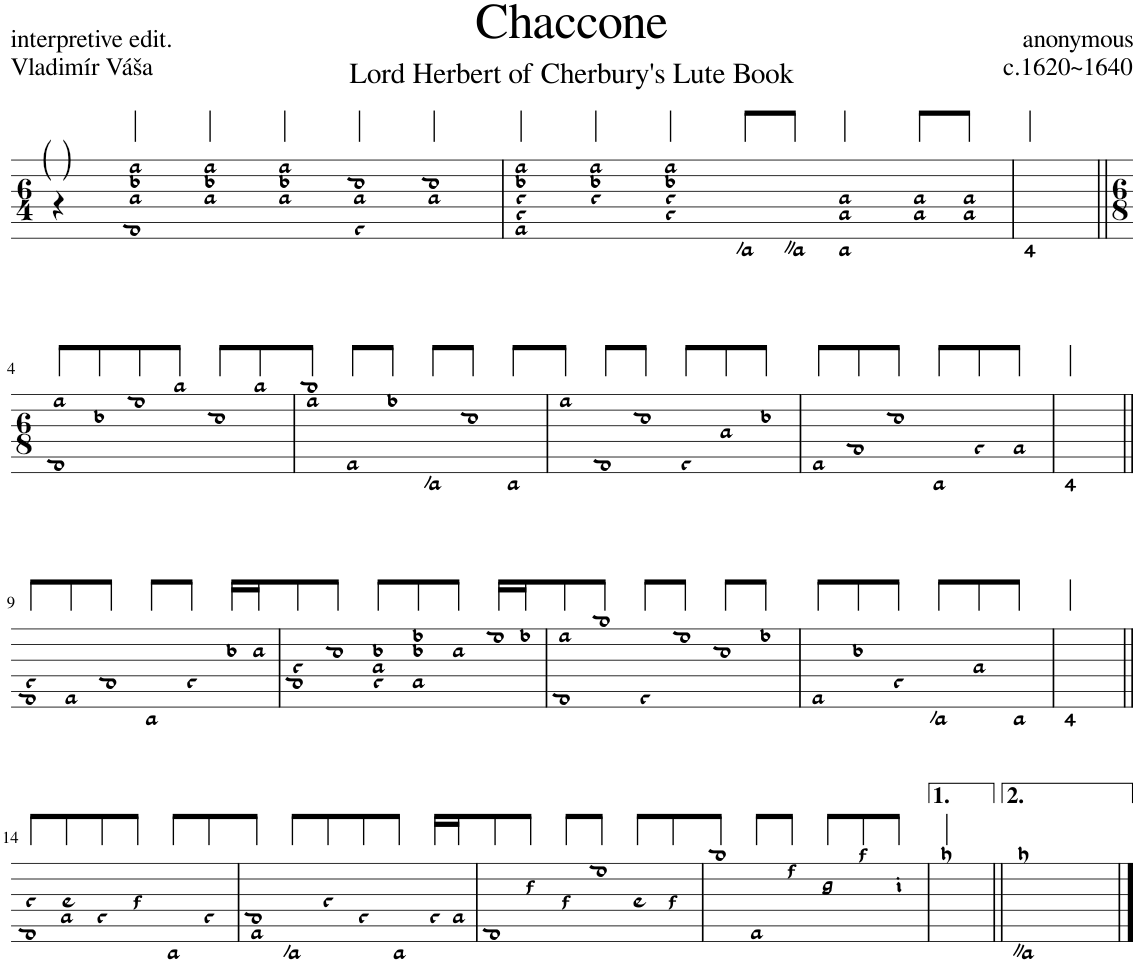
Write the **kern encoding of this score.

**kern
*part1
*staff1
*I"Arciloutna
*I'A. lout.
*stria6
*k[b-e-]
*M6/4
=1
4r
4BB-/ 4F/ 4B-/ 4d/
4F/ 4B-/ 4d/
4F/ 4B-/ 4d/
4AA/ 4F/ 4c/
4F/ 4c/
=2
4GG/ 4D/ 4G/ 4B-/ 4d/
4G/ 4B-/ 4d/
4D/ 4G/ 4B-/ 4d/
8EE-/L
8DD/J
4FF/ 4C/ 4F/
8C/ 8F/L
8C/ 8F/J
=3
4BBB-/
!!LO:LB:g=z
=4||
*M6/8
8BB-/ 8d/L
8B-/
8f/
8g/J
8c/L
8g/
=5
8d/ 8b-/J
8GG/L
8e-/J
8EE-/L
8c/J
8FF/L
=6
8d/J
8BB-/L
8c/J
8AA/L
8F/
8B-/J
=7
8GG/L
8E-/
8c/J
8FF/L
8D/
8C/J
=8
4BBB-/
!!LO:LB:g=z
=9||
8BB-/ 8D/L
8GG/
8E-/J
8FF/L
8D/J
16B-/LL
16A/J
=10
8E-/ 8G/
8c/J
8D/ 8F/ 8B-/L
8C/ 8B-/ 8e-/
8A/J
16f/LL
16e-/J
=11
8BB-/ 8d/
8b-/J
8AA/L
8f/J
8c/L
8e-/J
=12
8GG/L
8B-/
8D/J
8EE-/L
8F/
8FF/J
=13
4BBB-/
!!LO:LB:g=z
=14||
8BB-/ 8G/L
8C/ 8A/
8D/
8B-/J
8FF/L
8D/
=15
8GG/ 8E-/J
8EE-/L
8G/
8D/
8FF/J
16D/LL
16C/J
=16
8BB-/
8d/J
8B-/L
8f/J
8A/L
8B-/
=17
8b-/J
8GG/L
8g/J
8e-/L
8cc/
8f/J
=18
4dd/
=19||
2.DD 2.dd
==
*-
